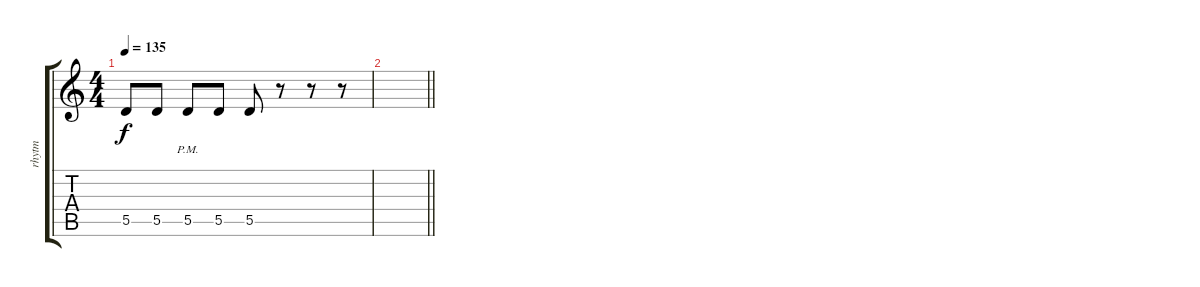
\track ("rhytm" "rhytm") {instrument distortionguitar}
\staff {score tabs}
\tuning (E4 B3 G3 D3 A2 E2) {hide}
\ts (4 4)
\tempo 135
\clef g2
\ks c
5.5.8{dy f} 5.5.8 5.5{pm}.8 5.5.8 5.5.8 r.8 r.8 r.8 |
\barLineRight lightlight
